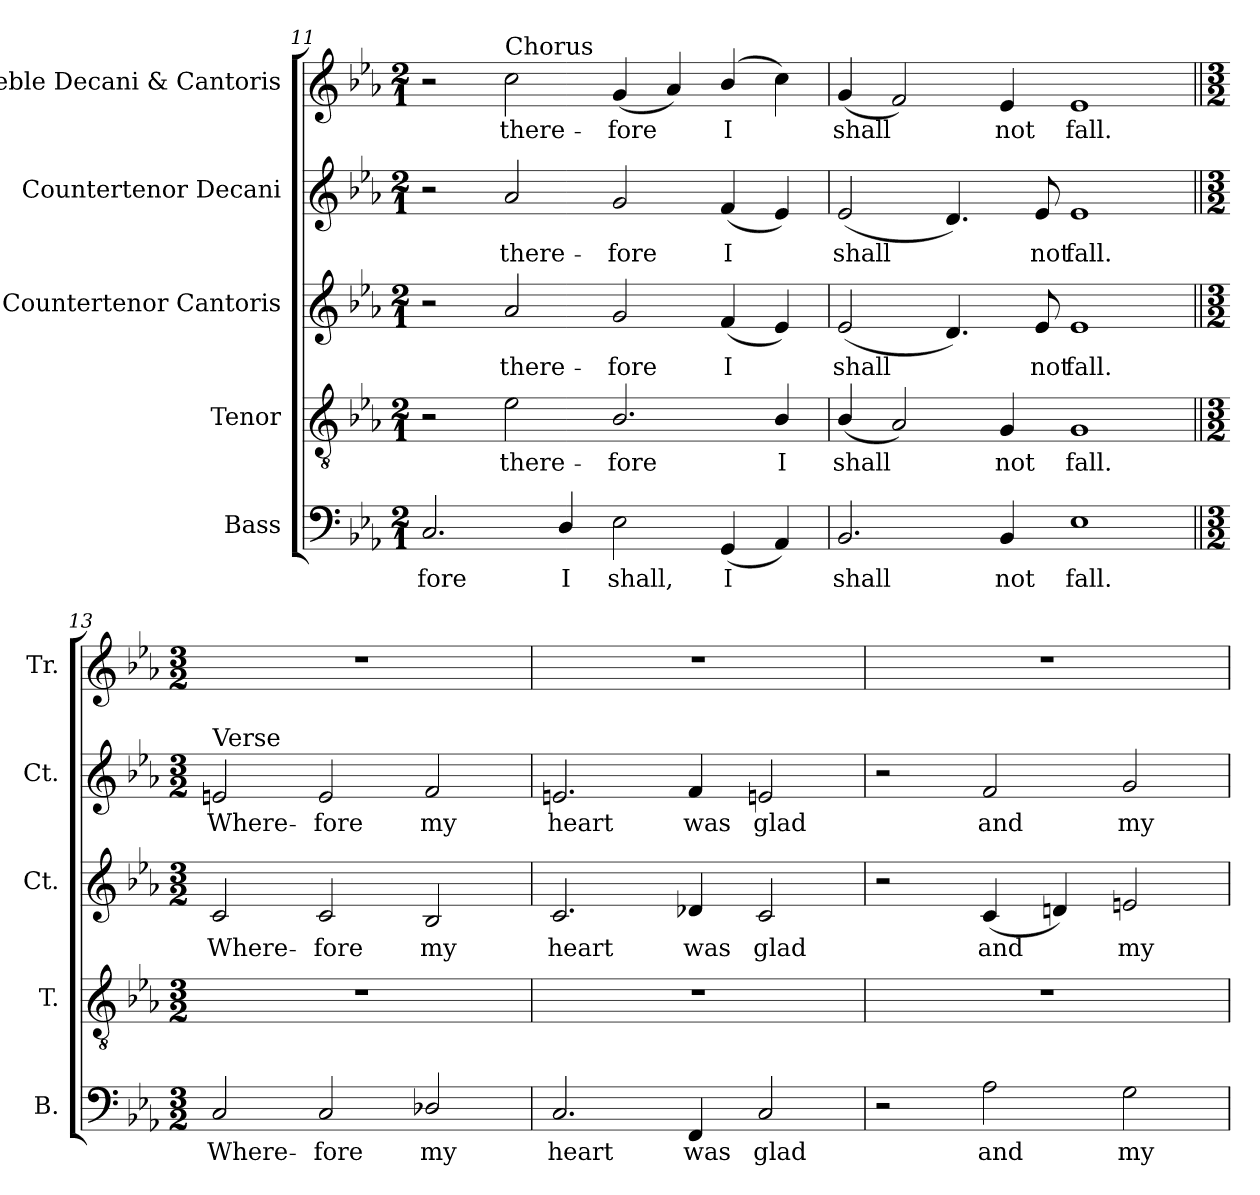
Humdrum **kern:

**kern	**text	**kern	**text	**kern	**text	**kern	**text	**kern	**text
*part5	*part5	*part4	*part4	*part3	*part3	*part2	*part2	*part1	*part1
*staff5	*staff5	*staff4	*staff4	*staff3	*staff3	*staff2	*staff2	*staff1	*staff1
*I"Bass	*	*I"Tenor	*	*I"Countertenor Cantoris	*	*I"Countertenor Decani	*	*I"Treble Decani & Cantoris	*
*I'B.	*	*I'T.	*	*I'Ct.	*	*I'Ct.	*	*I'Tr.	*
!!LO:PB:g=z
*clefF4	*	*clefGv2	*	*clefG2	*	*clefG2	*	*clefG2	*
*	*	*ITrd7c12	*	*	*	*	*	*	*
*k[b-e-a-]	*	*k[b-e-a-]	*	*k[b-e-a-]	*	*k[b-e-a-]	*	*k[b-e-a-]	*
*E-:	*	*E-:	*	*E-:	*	*E-:	*	*E-:	*
*M2/1	*	*M2/1	*	*M2/1	*	*M2/1	*	*M2/1	*
=11	=11	=11	=11	=11	=11	=11	=11	=11	=11
!	!LO:LY:b:color=#000000	!	!	!	!	!	!	!	!
2.Ci/	-fore	2r	.	2r	.	2r	.	2r	.
!	!	!	!LO:LY:b:color=#000000	!	!	!	!	!	!
!	!	!	!	!	!LO:LY:b:color=#000000	!	!	!	!
!	!	!	!	!	!	!	!LO:LY:b:color=#000000	!	!
!	!	!	!	!	!	!	!	!LO:TX:a:t=Chorus	!
!	!	!	!	!	!	!	!	!	!LO:LY:b:color=#000000
.	.	2E-i\	there-	2a-i/	there-	2a-i/	there-	2cci\	there-
!	!LO:LY:b:color=#000000	!	!	!	!	!	!	!	!
4Di/	I	.	.	.	.	.	.	.	.
!	!LO:LY:b:color=#000000	!	!	!	!	!	!	!	!
!	!	!	!LO:LY:b:color=#000000	!	!	!	!	!	!
!	!	!	!	!	!LO:LY:b:color=#000000	!	!	!	!
!	!	!	!	!	!	!	!LO:LY:b:color=#000000	!	!
!	!	!	!	!	!	!	!	!	!LO:LY:b:color=#000000
2E-i\	shall,	2.BB-i/	-fore	2gi/	-fore	2gi/	-fore	(4gi/	-fore
.	.	.	.	.	.	.	.	4a-i/)	.
!	!LO:LY:b:color=#000000	!	!	!	!	!	!	!	!
!	!	!	!	!	!LO:LY:b:color=#000000	!	!	!	!
!	!	!	!	!	!	!	!LO:LY:b:color=#000000	!	!
!	!	!	!	!	!	!	!	!	!LO:LY:b:color=#000000
(4GGi/	I	.	.	(4fi/	I	(4fi/	I	(4b-i/	I
!	!	!	!LO:LY:b:color=#000000	!	!	!	!	!	!
4AA-i/)	.	4BB-i/	I	4e-i/)	.	4e-i/)	.	4cci\)	.
=12	=12	=12	=12	=12	=12	=12	=12	=12	=12
!	!LO:LY:b:color=#000000	!	!	!	!	!	!	!	!
!	!	!	!LO:LY:b:color=#000000	!	!	!	!	!	!
!	!	!	!	!	!LO:LY:b:color=#000000	!	!	!	!
!	!	!	!	!	!	!	!LO:LY:b:color=#000000	!	!
!	!	!	!	!	!	!	!	!	!LO:LY:b:color=#000000
2.BB-i/	shall	(4BB-i/	shall	(2e-i/	shall	(2e-i/	shall	(4gi/	shall
.	.	2AA-i/)	.	.	.	.	.	2fi/)	.
.	.	.	.	4.di/)	.	4.di/)	.	.	.
!	!LO:LY:b:color=#000000	!	!	!	!	!	!	!	!
!	!	!	!LO:LY:b:color=#000000	!	!	!	!	!	!
!	!	!	!	!	!	!	!	!	!LO:LY:b:color=#000000
4BB-i/	not	4GGi/	not	.	.	.	.	4e-i/	not
!	!	!	!	!	!LO:LY:b:color=#000000	!	!	!	!
!	!	!	!	!	!	!	!LO:LY:b:color=#000000	!	!
.	.	.	.	8e-i/	not	8e-i/	not	.	.
!	!LO:LY:b:color=#000000	!	!	!	!	!	!	!	!
!	!	!	!LO:LY:b:color=#000000	!	!	!	!	!	!
!	!	!	!	!	!LO:LY:b:color=#000000	!	!	!	!
!	!	!	!	!	!	!	!LO:LY:b:color=#000000	!	!
!	!	!	!	!	!	!	!	!	!LO:LY:b:color=#000000
1E-i	fall.	1GGi	fall.	1e-i	fall.	1e-i	fall.	1e-i	fall.
!!LO:LB:g=z
=13||	=13||	=13||	=13||	=13||	=13||	=13||	=13||	=13||	=13||
*M3/2	*	*M3/2	*	*M3/2	*	*M3/2	*	*M3/2	*
!	!LO:LY:b:color=#000000	!LO:N:vis=1	!	!	!	!	!	!	!
!	!	!	!	!	!LO:LY:b:color=#000000	!	!	!	!
!	!	!	!	!	!	!LO:TX:a:t=Verse	!	!	!
!	!	!	!	!	!	!	!LO:LY:b:color=#000000	!LO:N:vis=1	!
2Ci/	Where-	1.r	.	2ci/	Where-	2eni/	Where-	1.r	.
!	!LO:LY:b:color=#000000	!	!	!	!	!	!	!	!
!	!	!	!	!	!LO:LY:b:color=#000000	!	!	!	!
!	!	!	!	!	!	!	!LO:LY:b:color=#000000	!	!
2Ci/	-fore	.	.	2ci/	-fore	2ei/	-fore	.	.
!	!LO:LY:b:color=#000000	!	!	!	!	!	!	!	!
!	!	!	!	!	!LO:LY:b:color=#000000	!	!	!	!
!	!	!	!	!	!	!	!LO:LY:b:color=#000000	!	!
2D-Xi/	my	.	.	2B-i/	my	2fi/	my	.	.
=14	=14	=14	=14	=14	=14	=14	=14	=14	=14
!	!LO:LY:b:color=#000000	!LO:N:vis=1	!	!	!	!	!	!	!
!	!	!	!	!	!LO:LY:b:color=#000000	!	!	!	!
!	!	!	!	!	!	!	!LO:LY:b:color=#000000	!LO:N:vis=1	!
2.Ci/	heart	1.r	.	2.ci/	heart	2.eni/	heart	1.r	.
!	!LO:LY:b:color=#000000	!	!	!	!	!	!	!	!
!	!	!	!	!	!LO:LY:b:color=#000000	!	!	!	!
!	!	!	!	!	!	!	!LO:LY:b:color=#000000	!	!
4FFi/	was	.	.	4d-Xi/	was	4fi/	was	.	.
!	!LO:LY:b:color=#000000	!	!	!	!	!	!	!	!
!	!	!	!	!	!LO:LY:b:color=#000000	!	!	!	!
!	!	!	!	!	!	!	!LO:LY:b:color=#000000	!	!
2Ci/	glad	.	.	2ci/	glad	2eni/	glad	.	.
=15	=15	=15	=15	=15	=15	=15	=15	=15	=15
!	!	!LO:N:vis=1	!	!	!	!	!	!LO:N:vis=1	!
2r	.	1.r	.	2r	.	2r	.	1.r	.
!	!LO:LY:b:color=#000000	!	!	!	!	!	!	!	!
!	!	!	!	!	!LO:LY:b:color=#000000	!	!	!	!
!	!	!	!	!	!	!	!LO:LY:b:color=#000000	!	!
2A-i\	and	.	.	(4ci/	and	2fi/	and	.	.
.	.	.	.	4dni/)	.	.	.	.	.
!	!LO:LY:b:color=#000000	!	!	!	!	!	!	!	!
!	!	!	!	!	!LO:LY:b:color=#000000	!	!	!	!
!	!	!	!	!	!	!	!LO:LY:b:color=#000000	!	!
2Gi\	my	.	.	2eni/	my	2gi/	my	.	.
=	=	=	=	=	=	=	=	=	=
*-	*-	*-	*-	*-	*-	*-	*-	*-	*-
